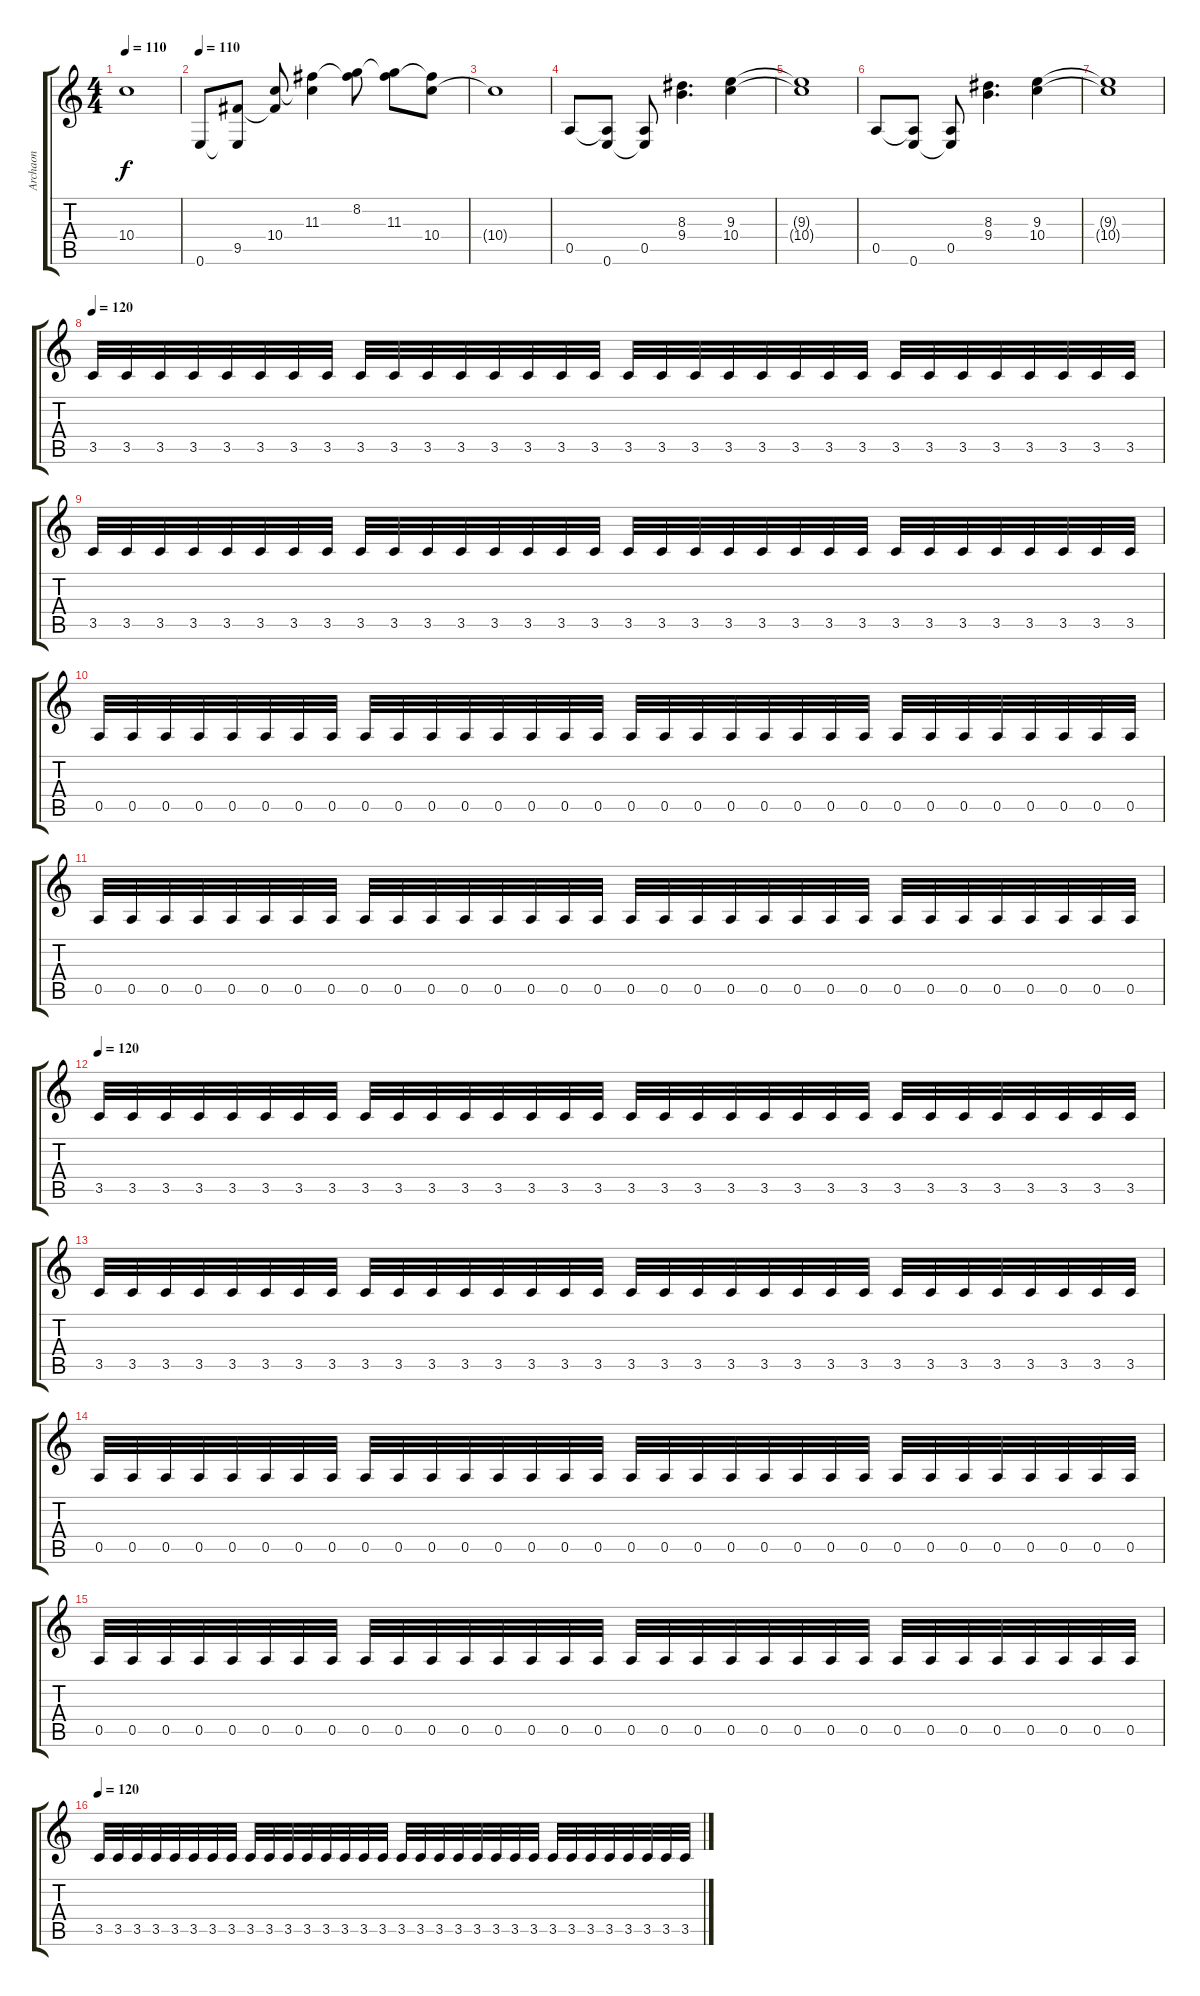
\track ("Archaon" "Archaon") {instrument distortionguitar}
\staff {score tabs}
\tuning (E4 B3 G3 D3 A2 E2) {hide}
\ts (4 4)
\tempo 110
\clef g2
\ks c
10.4{t}.1{dy f} |
\tempo 110
0.6.8 (9.5 0.6{t}).8 (10.4 9.5{t}).8 (11.3 10.4{t}).4 (8.2 11.3{t}).8 (8.2{t} 11.3).8 (11.3{t} 10.4).8 |
10.4{t}.1 |
0.5.8 (0.5{t} 0.6).8 (0.5 0.6{t}).8 (8.3 9.4).4{d} (9.3 10.4).4 |
(9.3{t} 10.4{t}).1 |
0.5.8 (0.5{t} 0.6).8 (0.5 0.6{t}).8 (8.3 9.4).4{d} (9.3 10.4).4 |
(9.3{t} 10.4{t}).1 |
\tempo 120
3.5.32 3.5.32 3.5.32 3.5.32 3.5.32 3.5.32 3.5.32 3.5.32 3.5.32 3.5.32 3.5.32 3.5.32 3.5.32 3.5.32 3.5.32 3.5.32 3.5.32 3.5.32 3.5.32 3.5.32 3.5.32 3.5.32 3.5.32 3.5.32 3.5.32 3.5.32 3.5.32 3.5.32 3.5.32 3.5.32 3.5.32 3.5.32 |
3.5.32 3.5.32 3.5.32 3.5.32 3.5.32 3.5.32 3.5.32 3.5.32 3.5.32 3.5.32 3.5.32 3.5.32 3.5.32 3.5.32 3.5.32 3.5.32 3.5.32 3.5.32 3.5.32 3.5.32 3.5.32 3.5.32 3.5.32 3.5.32 3.5.32 3.5.32 3.5.32 3.5.32 3.5.32 3.5.32 3.5.32 3.5.32 |
0.5.32 0.5.32 0.5.32 0.5.32 0.5.32 0.5.32 0.5.32 0.5.32 0.5.32 0.5.32 0.5.32 0.5.32 0.5.32 0.5.32 0.5.32 0.5.32 0.5.32 0.5.32 0.5.32 0.5.32 0.5.32 0.5.32 0.5.32 0.5.32 0.5.32 0.5.32 0.5.32 0.5.32 0.5.32 0.5.32 0.5.32 0.5.32 |
0.5.32 0.5.32 0.5.32 0.5.32 0.5.32 0.5.32 0.5.32 0.5.32 0.5.32 0.5.32 0.5.32 0.5.32 0.5.32 0.5.32 0.5.32 0.5.32 0.5.32 0.5.32 0.5.32 0.5.32 0.5.32 0.5.32 0.5.32 0.5.32 0.5.32 0.5.32 0.5.32 0.5.32 0.5.32 0.5.32 0.5.32 0.5.32 |
\tempo 120
3.5.32 3.5.32 3.5.32 3.5.32 3.5.32 3.5.32 3.5.32 3.5.32 3.5.32 3.5.32 3.5.32 3.5.32 3.5.32 3.5.32 3.5.32 3.5.32 3.5.32 3.5.32 3.5.32 3.5.32 3.5.32 3.5.32 3.5.32 3.5.32 3.5.32 3.5.32 3.5.32 3.5.32 3.5.32 3.5.32 3.5.32 3.5.32 |
3.5.32 3.5.32 3.5.32 3.5.32 3.5.32 3.5.32 3.5.32 3.5.32 3.5.32 3.5.32 3.5.32 3.5.32 3.5.32 3.5.32 3.5.32 3.5.32 3.5.32 3.5.32 3.5.32 3.5.32 3.5.32 3.5.32 3.5.32 3.5.32 3.5.32 3.5.32 3.5.32 3.5.32 3.5.32 3.5.32 3.5.32 3.5.32 |
0.5.32 0.5.32 0.5.32 0.5.32 0.5.32 0.5.32 0.5.32 0.5.32 0.5.32 0.5.32 0.5.32 0.5.32 0.5.32 0.5.32 0.5.32 0.5.32 0.5.32 0.5.32 0.5.32 0.5.32 0.5.32 0.5.32 0.5.32 0.5.32 0.5.32 0.5.32 0.5.32 0.5.32 0.5.32 0.5.32 0.5.32 0.5.32 |
0.5.32 0.5.32 0.5.32 0.5.32 0.5.32 0.5.32 0.5.32 0.5.32 0.5.32 0.5.32 0.5.32 0.5.32 0.5.32 0.5.32 0.5.32 0.5.32 0.5.32 0.5.32 0.5.32 0.5.32 0.5.32 0.5.32 0.5.32 0.5.32 0.5.32 0.5.32 0.5.32 0.5.32 0.5.32 0.5.32 0.5.32 0.5.32 |
\tempo 120
3.5.32 3.5.32 3.5.32 3.5.32 3.5.32 3.5.32 3.5.32 3.5.32 3.5.32 3.5.32 3.5.32 3.5.32 3.5.32 3.5.32 3.5.32 3.5.32 3.5.32 3.5.32 3.5.32 3.5.32 3.5.32 3.5.32 3.5.32 3.5.32 3.5.32 3.5.32 3.5.32 3.5.32 3.5.32 3.5.32 3.5.32 3.5.32
